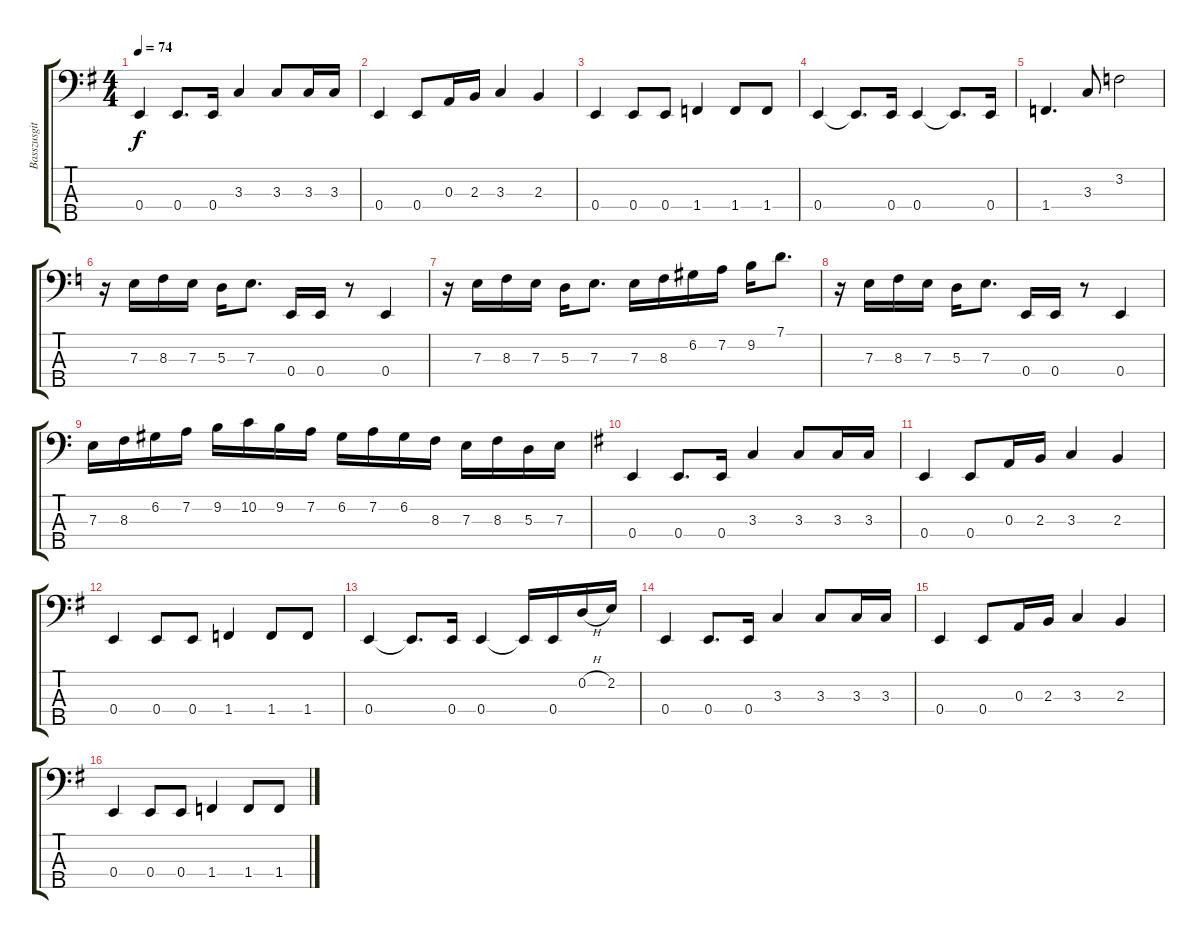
\track ("Basszusgitár (Greg Smith)" "Basszusgit") {instrument electricbassfinger}
\staff {score tabs}
\tuning (G2 D2 A1 E1 B0) {hide}
\ts (4 4)
\tempo 74
\clef f4
\ks g
0.4.4{dy f} 0.4.8{d} 0.4.16 3.3.4 3.3.8 3.3.16 3.3.16 |
0.4.4 0.4.8 0.3.16 2.3.16 3.3.4 2.3.4 |
0.4.4 0.4.8 0.4.8 1.4.4 1.4.8 1.4.8 |
0.4.4 0.4{t}.8{d} 0.4.16 0.4.4 0.4{t}.8{d} 0.4.16 |
1.4.4{d} 3.3.8 3.2.2 |
\ks c
r.16 7.3.16 8.3.16 7.3.16 5.3.16 7.3.8{d} 0.4.16 0.4.16 r.8 0.4.4 |
r.16 7.3.16 8.3.16 7.3.16 5.3.16 7.3.8{d} 7.3.16 8.3.16 6.2.16 7.2.16 9.2.16 7.1.8{d} |
r.16 7.3.16 8.3.16 7.3.16 5.3.16 7.3.8{d} 0.4.16 0.4.16 r.8 0.4.4 |
7.3.16 8.3.16 6.2.16 7.2.16 9.2.16 10.2.16 9.2.16 7.2.16 6.2.16 7.2.16 6.2.16 8.3.16 7.3.16 8.3.16 5.3.16 7.3.16 |
\ks g
0.4.4 0.4.8{d} 0.4.16 3.3.4 3.3.8 3.3.16 3.3.16 |
0.4.4 0.4.8 0.3.16 2.3.16 3.3.4 2.3.4 |
0.4.4 0.4.8 0.4.8 1.4.4 1.4.8 1.4.8 |
0.4.4 0.4{t}.8{d} 0.4.16 0.4.4 0.4{t}.16 0.4.16 0.2{h}.16 2.2.16 |
0.4.4 0.4.8{d} 0.4.16 3.3.4 3.3.8 3.3.16 3.3.16 |
0.4.4 0.4.8 0.3.16 2.3.16 3.3.4 2.3.4 |
0.4.4 0.4.8 0.4.8 1.4.4 1.4.8 1.4.8
